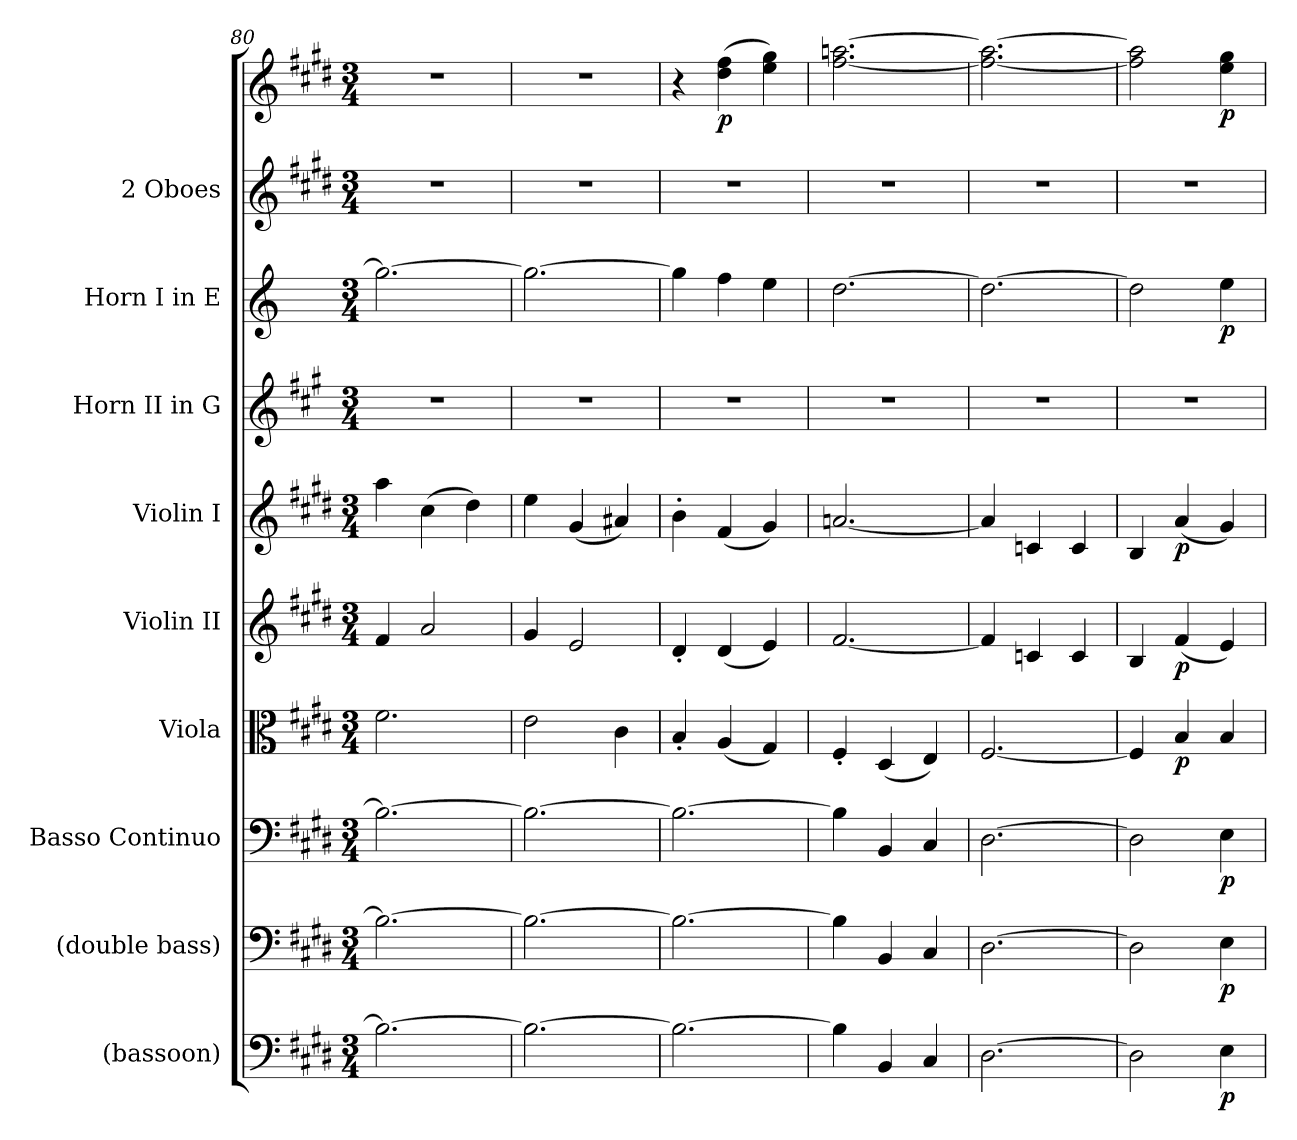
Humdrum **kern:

**kern	**dynam	**kern	**dynam	**kern	**dynam	**kern	**dynam	**kern	**dynam	**kern	**dynam	**kern	**kern	**dynam	**kern	**kern	**dynam
*part9	*part9	*part8	*part8	*part7	*part7	*part6	*part6	*part5	*part5	*part4	*part4	*part3	*part2	*part2	*part1	*part1	*part1
*staff10	*staff10	*staff9	*staff9	*staff8	*staff8	*staff7	*staff7	*staff6	*staff6	*staff5	*staff5	*staff4	*staff3	*staff3	*staff2	*staff1	*staff1/2
*I"(bassoon)	*	*I"(double bass)	*	*I"Basso Continuo	*	*I"Viola	*	*I"Violin II	*	*I"Violin I	*	*I"Horn II in G	*I"Horn I in E	*	*I"2 Oboes	*	*
*I'Bsn	*	*	*	*	*	*	*	*	*	*	*	*I'Hn	*I'Hn	*	*I'Ob	*	*
*clefF4	*	*clefF4	*	*clefF4	*	*clefC3	*	*clefG2	*	*clefG2	*	*clefG2	*clefG2	*	*clefG2	*clefG2	*
*	*	*ITrd7c12	*	*	*	*	*	*	*	*	*	*ITrd3c5	*ITrd5c8	*	*	*	*
*k[f#c#g#d#]	*	*k[f#c#g#d#]	*	*k[f#c#g#d#]	*	*k[f#c#g#d#]	*	*k[f#c#g#d#]	*	*k[f#c#g#d#]	*	*k[f#c#g#d#]	*k[f#c#g#d#]	*	*k[f#c#g#d#]	*k[f#c#g#d#]	*
*M3/4	*	*M3/4	*	*M3/4	*	*M3/4	*	*M3/4	*	*M3/4	*	*M3/4	*M3/4	*	*M3/4	*M3/4	*
=80	=80	=80	=80	=80	=80	=80	=80	=80	=80	=80	=80	=80	=80	=80	=80	=80	=80
2.B\_	.	2.BB\_	.	2.B\_	.	2.f#\	.	4f#/	.	4aa\	.	2.r	2.b\_	.	2.r	2.r	.
.	.	.	.	.	.	.	.	2a/	.	(>4cc#\	.	.	.	.	.	.	.
.	.	.	.	.	.	.	.	.	.	4dd#\)	.	.	.	.	.	.	.
=81	=81	=81	=81	=81	=81	=81	=81	=81	=81	=81	=81	=81	=81	=81	=81	=81	=81
2.B\_	.	2.BB\_	.	2.B\_	.	2e\	.	4g#/	.	4ee\	.	2.r	2.b\_	.	2.r	2.r	.
.	.	.	.	.	.	.	.	2e/	.	(<4g#/	.	.	.	.	.	.	.
.	.	.	.	.	.	4c#\	.	.	.	4a#X/)	.	.	.	.	.	.	.
=82	=82	=82	=82	=82	=82	=82	=82	=82	=82	=82	=82	=82	=82	=82	=82	=82	=82
2.B\_	.	2.BB\_	.	2.B\_	.	4B'/	.	4d#'/	.	4b'\	.	2.r	4b\]	.	2.r	4r	.
!	!	!	!	!	!	!	!	!	!	!	!	!	!	!	!	!	!LO:DY:b
.	.	.	.	.	.	(<4A/	.	(<4d#/	.	(<4f#/	.	.	4a\	.	.	(>4dd#\ 4ff#\	p
.	.	.	.	.	.	4G#/)	.	4e/)	.	4g#/)	.	.	4g#\	.	.	4ee\ 4gg#\)	.
=83	=83	=83	=83	=83	=83	=83	=83	=83	=83	=83	=83	=83	=83	=83	=83	=83	=83
4B\]	.	4BB\]	.	4B\]	.	4F#'/	.	[2.f#/	.	[2.an/	.	2.r	[2.f#\	.	2.r	[2.ff#\ [2.aan\	.
4BB/	.	4BBB/	.	4BB/	.	(<4D#/	.	.	.	.	.	.	.	.	.	.	.
4C#/	.	4CC#/	.	4C#/	.	4E/)	.	.	.	.	.	.	.	.	.	.	.
=84	=84	=84	=84	=84	=84	=84	=84	=84	=84	=84	=84	=84	=84	=84	=84	=84	=84
!	!LO:DY:b	!	!	!	!	!	!	!	!	!	!	!	!	!	!	!	!
!	!LO:DY:n=1:b	!	!LO:DY:b	!	!	!	!	!	!	!	!	!	!	!	!	!	!
!	!	!	!LO:DY:n=1:b	!	!LO:DY:b	!	!	!	!	!	!	!	!	!	!	!	!
!	!	!	!	!	!LO:DY:n=1:b	!	!LO:DY:b	!	!	!	!	!	!	!	!	!	!
!	!	!	!	!	!	!	!LO:DY:n=1:b	!	!LO:DY:b	!	!	!	!	!	!	!	!
!	!	!	!	!	!	!	!	!	!LO:DY:n=1:b	!	!LO:DY:b	!	!	!	!	!	!
!	!	!	!	!	!	!	!	!	!	!	!LO:DY:n=1:b	!	!	!LO:DY:b	!	!	!
!	!	!	!	!	!	!	!	!	!	!	!	!	!	!LO:DY:n=1:b	!	!	!LO:DY:b
!	!	!	!	!	!	!	!	!	!	!	!	!	!	!	!	!	!LO:DY:n=1:b
[2.D#\	other-dynamics f	[2.DD#\	other-dynamics f	[2.D#\	other-dynamics f	[2.F#/	other-dynamics f	4f#/]	other-dynamics f	4a/]	other-dynamics f	2.r	2.f#\_	other-dynamics f	2.r	2.ff#\_ 2.aa\_	other-dynamics f
.	.	.	.	.	.	.	.	4cn/	.	4cn/	.	.	.	.	.	.	.
.	.	.	.	.	.	.	.	4c/	.	4c/	.	.	.	.	.	.	.
=85	=85	=85	=85	=85	=85	=85	=85	=85	=85	=85	=85	=85	=85	=85	=85	=85	=85
2D#\]	.	2DD#\]	.	2D#\]	.	4F#/]	.	4B/	.	4B/	.	2.r	2f#\]	.	2.r	2ff#\] 2aa\]	.
!	!	!	!	!	!	!	!LO:DY:b	!	!LO:DY:b	!	!LO:DY:b	!	!	!	!	!	!
.	.	.	.	.	.	4B/	p	(<4f#/	p	(<4a/	p	.	.	.	.	.	.
!	!LO:DY:b	!	!LO:DY:b	!	!LO:DY:b	!	!	!	!	!	!	!	!	!LO:DY:b	!	!	!LO:DY:b
4E\	p	4EE\	p	4E\	p	4B/	.	4e/)	.	4g#/)	.	.	4g#\	p	.	4ee\ 4gg#\	p
=	=	=	=	=	=	=	=	=	=	=	=	=	=	=	=	=	=
*-	*-	*-	*-	*-	*-	*-	*-	*-	*-	*-	*-	*-	*-	*-	*-	*-	*-
